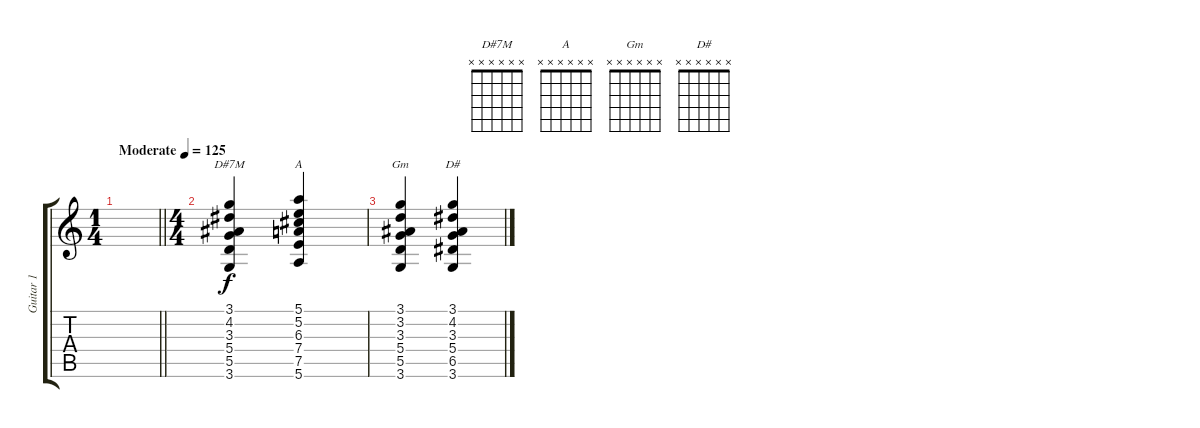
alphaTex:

\track ("Guitar 1" "Guitar 1") {instrument distortionguitar}
\staff {score tabs}
\tuning (E4 B3 G3 D3 A2 E2) {hide}
\chord ("D#7M" x x x x x x)
\chord ("A" x x x x x x)
\chord ("Gm" x x x x x x)
\chord ("D#" x x x x x x)
\ts (1 4)
\tempo (125 "Moderate")
\clef g2
\barLineRight lightlight
\ks c
|
\ts (4 4)
(3.1 4.2 3.3 5.4 5.5 3.6).4{ch "D#7M"} (5.1 5.2 6.3 7.4 7.5 5.6).4{ch "A"} |
(3.1 3.2 3.3 5.4 5.5 3.6).4{ch "Gm"} (3.1 4.2 3.3 5.4 6.5 3.6).4{ch "D#"}
